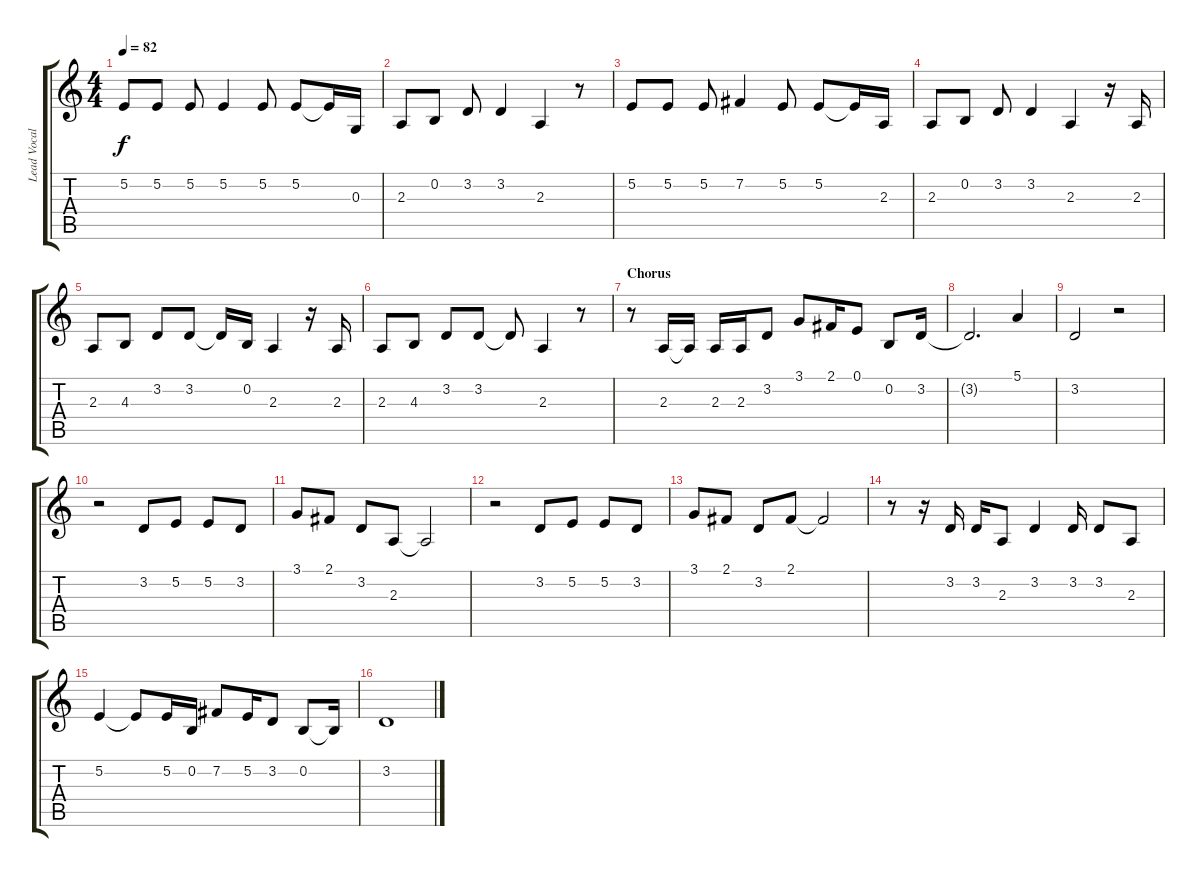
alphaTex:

\track ("Lead Vocals" "Lead Vocal") {instrument altosax}
\staff {score tabs}
\tuning (E4 B3 G3 D3 A2 E2) {hide}
\ts (4 4)
\tempo 82
\clef g2
\ks c
5.2.8{dy f} 5.2.8 5.2.8 5.2.4 5.2.8 5.2.8 5.2{t}.16 0.3.16 |
2.3.8 0.2.8 3.2.8 3.2.4 2.3.4 r.8 |
5.2.8 5.2.8 5.2.8 7.2.4 5.2.8 5.2.8 5.2{t}.16 2.3.16 |
2.3.8 0.2.8 3.2.8 3.2.4 2.3.4 r.16 2.3.16 |
2.3.8 4.3.8 3.2.8 3.2.8 3.2{t}.16 0.2.16 2.3.4 r.16 2.3.16 |
2.3.8 4.3.8 3.2.8 3.2.8 3.2{t}.8 2.3.4 r.8 |
\section ("" "Chorus")
r.8 2.3.16 2.3{t}.16 2.3.16 2.3.16 3.2.8 3.1.8 2.1.16 0.1.8 0.2.8 3.2.16 |
3.2{t}.2{d} 5.1.4 |
3.2.2 r.2 |
r.2 3.2.8 5.2.8 5.2.8 3.2.8 |
3.1.8 2.1.8 3.2.8 2.3.8 2.3{t}.2 |
r.2 3.2.8 5.2.8 5.2.8 3.2.8 |
3.1.8 2.1.8 3.2.8 2.1.8 2.1{t}.2 |
r.8 r.16 3.2.16 3.2.16 2.3.8 3.2.4 3.2.16 3.2.8 2.3.8 |
5.2.4 5.2{t}.8 5.2.16 0.2.16 7.2.8 5.2.16 3.2.8 0.2.8 0.2{t}.16 |
3.2.1
